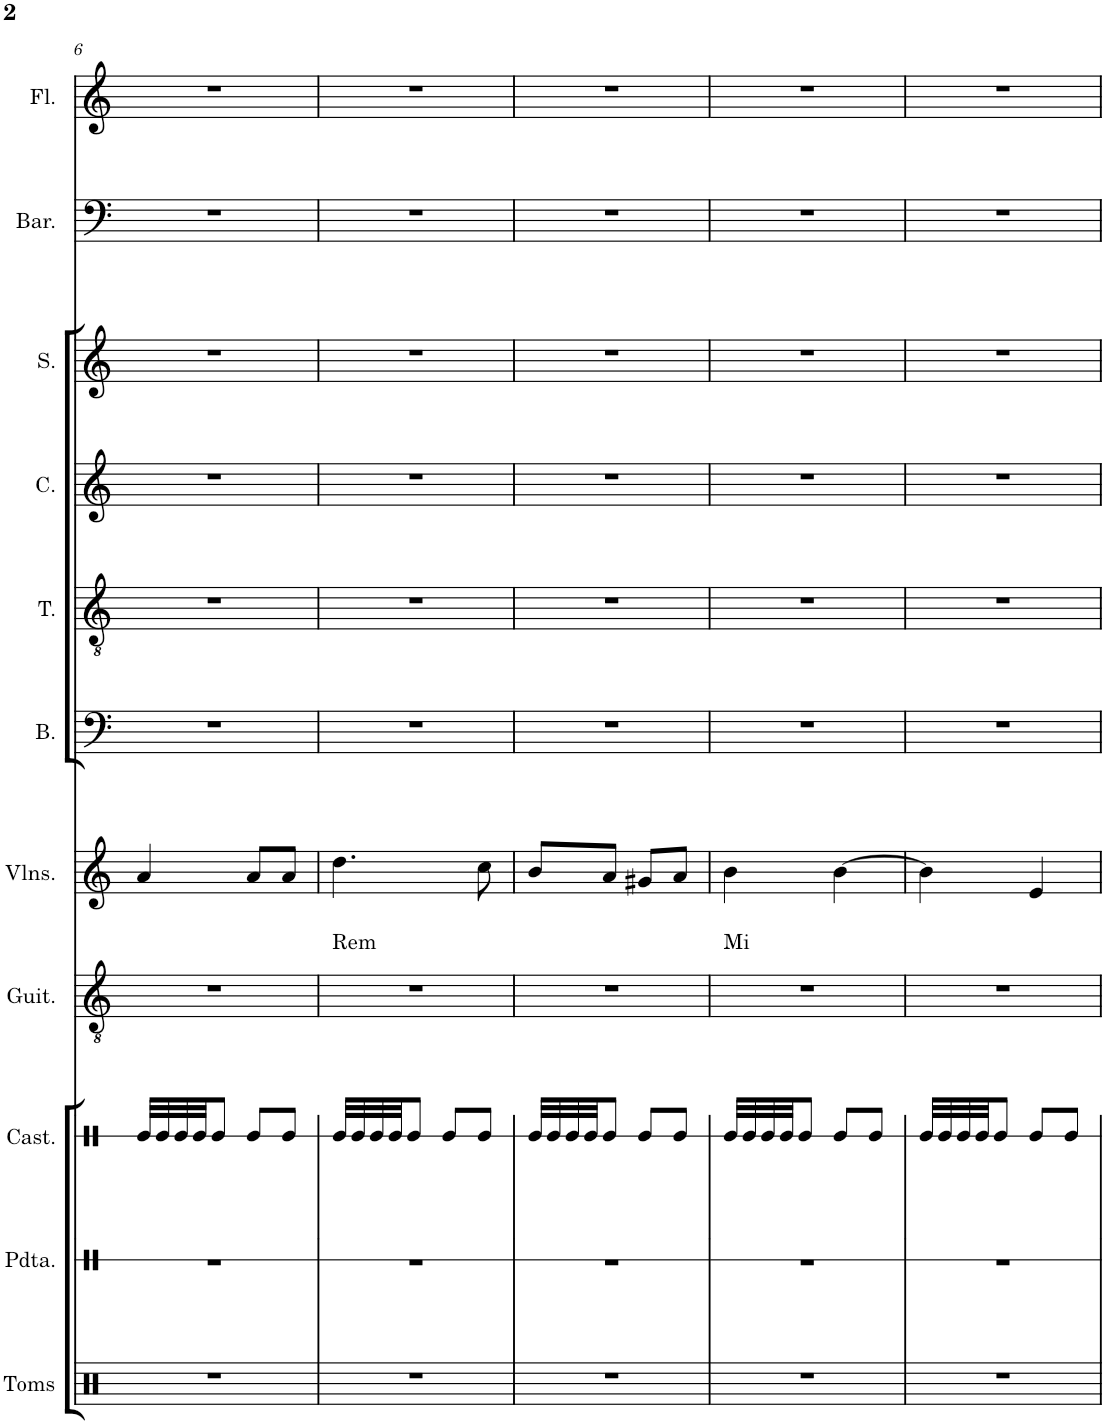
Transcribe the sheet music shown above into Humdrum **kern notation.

**kern	**kern	**kern	**kern	**harte	**kern	**kern	**kern	**kern	**kern	**kern	**kern
*part11	*part10	*part9	*part8	*part8	*part7	*part6	*part5	*part4	*part3	*part2	*part1
*staff11	*staff10	*staff9	*staff8	*	*staff7	*staff6	*staff5	*staff4	*staff3	*staff2	*staff1
*I"Toms	*I"Pandereta	*I"Castañuelas	*I"Guitarra	*	*I"Violines	*I"Bajo	*I"Tenor	*I"Contralto	*I"Soprano	*I"Barítono	*I"Flauta
*I'Toms	*I'Pdta.	*I'Cast.	*I'Guit.	*	*I'Vlns.	*I'B.	*I'T.	*I'C.	*I'S.	*I'Bar.	*I'Fl.
!!LO:PB:g=z
*clefX	*clefX	*clefX	*clefGv2	*	*clefG2	*clefF4	*clefGv2	*clefG2	*clefG2	*clefF4	*clefG2
*k[]	*k[]	*k[]	*k[]	*	*k[]	*k[]	*k[]	*k[]	*k[]	*k[]	*k[]
*M2/4	*M2/4	*M2/4	*M2/4	*	*M2/4	*M2/4	*M2/4	*M2/4	*M2/4	*M2/4	*M2/4
=6	=6	=6	=6	=6	=6	=6	=6	=6	=6	=6	=6
2r	2r	32Re/LLL	2r	.	4a/	2r	2r	2r	2r	2r	2r
.	.	32Re/	.	.	.	.	.	.	.	.	.
.	.	32Re/	.	.	.	.	.	.	.	.	.
.	.	32Re/JJ	.	.	.	.	.	.	.	.	.
.	.	8Re/J	.	.	.	.	.	.	.	.	.
.	.	8Re/L	.	.	8a/L	.	.	.	.	.	.
.	.	8Re/J	.	.	8a/J	.	.	.	.	.	.
=7	=7	=7	=7	=7	=7	=7	=7	=7	=7	=7	=7
!	!	!	!	!LO:H:kt=Rem	!	!	!	!	!	!	!
2r	2r	32Re/LLL	2r	N	4.dd\	2r	2r	2r	2r	2r	2r
.	.	32Re/	.	.	.	.	.	.	.	.	.
.	.	32Re/	.	.	.	.	.	.	.	.	.
.	.	32Re/JJ	.	.	.	.	.	.	.	.	.
.	.	8Re/J	.	.	.	.	.	.	.	.	.
.	.	8Re/L	.	.	.	.	.	.	.	.	.
.	.	8Re/J	.	.	8cc\	.	.	.	.	.	.
=8	=8	=8	=8	=8	=8	=8	=8	=8	=8	=8	=8
2r	2r	32Re/LLL	2r	.	8b/L	2r	2r	2r	2r	2r	2r
.	.	32Re/	.	.	.	.	.	.	.	.	.
.	.	32Re/	.	.	.	.	.	.	.	.	.
.	.	32Re/JJ	.	.	.	.	.	.	.	.	.
.	.	8Re/J	.	.	8a/J	.	.	.	.	.	.
.	.	8Re/L	.	.	8g#X/L	.	.	.	.	.	.
.	.	8Re/J	.	.	8a/J	.	.	.	.	.	.
=9	=9	=9	=9	=9	=9	=9	=9	=9	=9	=9	=9
!	!	!	!	!LO:H:kt=Mi	!	!	!	!	!	!	!
2r	2r	32Re/LLL	2r	N	4b\	2r	2r	2r	2r	2r	2r
.	.	32Re/	.	.	.	.	.	.	.	.	.
.	.	32Re/	.	.	.	.	.	.	.	.	.
.	.	32Re/JJ	.	.	.	.	.	.	.	.	.
.	.	8Re/J	.	.	.	.	.	.	.	.	.
.	.	8Re/L	.	.	[4b\	.	.	.	.	.	.
.	.	8Re/J	.	.	.	.	.	.	.	.	.
=10	=10	=10	=10	=10	=10	=10	=10	=10	=10	=10	=10
2r	2r	32Re/LLL	2r	.	4b\]	2r	2r	2r	2r	2r	2r
.	.	32Re/	.	.	.	.	.	.	.	.	.
.	.	32Re/	.	.	.	.	.	.	.	.	.
.	.	32Re/JJ	.	.	.	.	.	.	.	.	.
.	.	8Re/J	.	.	.	.	.	.	.	.	.
.	.	8Re/L	.	.	4e/	.	.	.	.	.	.
.	.	8Re/J	.	.	.	.	.	.	.	.	.
=	=	=	=	=	=	=	=	=	=	=	=
*-	*-	*-	*-	*-	*-	*-	*-	*-	*-	*-	*-
